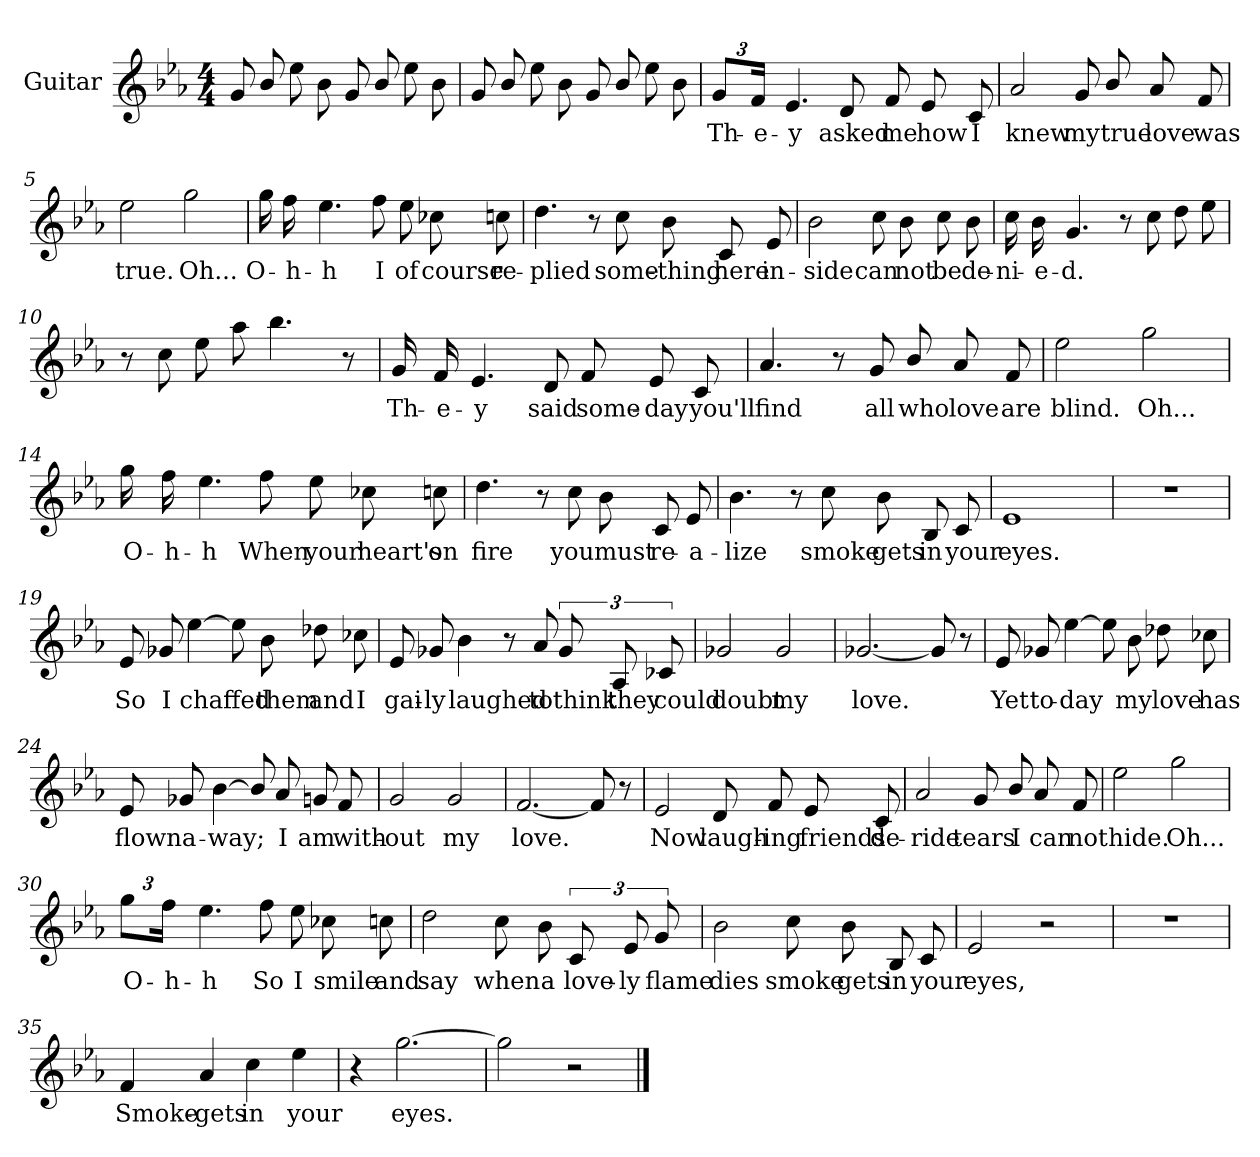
**kern	**text
*part1	*part1
*staff1	*staff1
*I"Guitar	*
*I'Guit.	*
*clefG2	*
*k[b-e-a-]	*
*M4/4	*
=1	=1
8g/L	.
8b-/	.
8ee-\L	.
8b-\	.
8g/L	.
8b-/	.
8ee-\L	.
8b-\	.
=2	=2
8g/L	.
8b-/	.
8ee-\L	.
8b-\	.
8g/L	.
8b-/	.
8ee-\L	.
8b-\	.
=3	=3
12g/L	Th-
24f/J	e-
4.e-/	y
8d/L	asked
8f/	me
8e-/L	how
8c/	I
!!LO:LB:g=z
=4	=4
2a-/	knew
8g/L	my
8b-/	true
8a-/L	love
8f/	was
=5	=5
2ee-\	true.
2gg\	Oh...
=6	=6
16gg\LL	O-
16ff\J	h-
4.ee-\	h
8ff\L	I
8ee-\	of
8cc-X\L	course
8ccn\	re-
!!LO:LB:g=z
=7	=7
4.dd\	plied
8r	.
8cc\L	some-
8b-\	thing
8c/L	here
8e-/	in-
=8	=8
2b-\	side
8cc\L	can
8b-\	not
8cc\L	be
8b-\	de-
=9	=9
16cc\LL	ni-
16b-\J	e-
4.g/	d.
8r	.
8cc\	.
8dd\L	.
8ee-\	.
!!LO:LB:g=z
=10	=10
8r	.
8cc\	.
8ee-\L	.
8aa-\	.
4.bb-\	.
8r	.
=11	=11
16g/LL	Th-
16f/J	e-
4.e-/	y
8d/L	said
8f/	some-
8e-/L	day
8c/	you'll
=12	=12
4.a-/	find
8r	.
8g/L	all
8b-/	who
8a-/L	love
8f/	are
!!LO:LB:g=z
=13	=13
2ee-\	blind.
2gg\	Oh...
=14	=14
16gg\LL	O-
16ff\J	h-
4.ee-\	h
8ff\L	When
8ee-\	your
8cc-X\L	heart's
8ccn\	on
=15	=15
4.dd\	fire
8r	.
8cc\L	you
8b-\	must
8c/L	re-
8e-/	a-
!!LO:LB:g=z
=16	=16
4.b-\	lize
8r	.
8cc\L	smoke
8b-\	gets
8B-/L	in
8c/	your
=17	=17
1e-	eyes.
=18	=18
1r	.
=19	=19
8e-/L	So
8g-X/	I
[>4ee-\	chaffed
8ee-\L]	.
8b-\	them
8dd-X\L	and
8cc-X\	I
!!LO:LB:g=z
=20	=20
8e-/L	gai-
8g-X/	ly
4b-\	laughed
8r	.
8a-/	to
12g-/L	think
12A-/	they
12c-X/	could
=21	=21
2g-X/	doubt
2g-/	my
=22	=22
[<2.g-X/	love.
8g-/]	.
8r	.
!!LO:LB:g=z
=23	=23
8e-/L	Yet
8g-X/	to-
[>4ee-\	day
8ee-\L]	.
8b-\	my
8dd-X\L	love
8cc-X\	has
=24	=24
8e-/L	flown
8g-X/	a-
[>4b-\	way;
8b-/L]	.
8a-/	I
8gn/L	am
8f/	with-
=25	=25
2g/	out
2g/	my
=26	=26
[<2.f/	love.
8f/]	.
8r	.
!!LO:LB:g=z
=27	=27
2e-/	Now
8d/L	laugh-
8f/	ing
8e-/L	friends
8c/	de-
=28	=28
2a-/	ride
8g/L	tears
8b-/	I
8a-/L	can
8f/	not
=29	=29
2ee-\	hide.
2gg\	Oh...
!!LO:PB:g=z
=30	=30
12gg\L	O-
24ff\J	h-
4.ee-\	h
8ff\L	So
8ee-\	I
8cc-X\L	smile
8ccn\	and
=31	=31
2dd\	say
8cc\L	when
8b-\	a
12c/L	love-
12e-/	ly
12g/	flame
=32	=32
2b-\	dies
8cc\L	smoke
8b-\	gets
8B-/L	in
8c/	your
!!LO:LB:g=z
=33	=33
2e-/	eyes,
2r	.
=34	=34
1r	.
=35	=35
4f/	Smoke-
4a-/	gets
4cc\	in
4ee-\	your
=36	=36
4r	.
[>2.gg\	eyes.
=37	=37
2gg\]	.
2r	.
==	==
*-	*-
